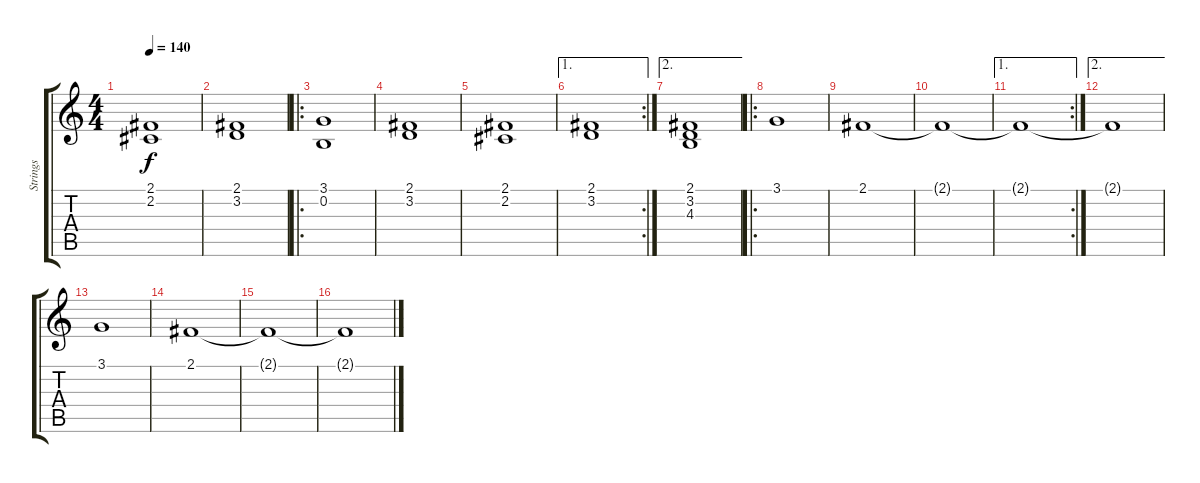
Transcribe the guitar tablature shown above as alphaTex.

\track ("Strings" "Strings") {instrument stringensemble1}
\staff {score tabs}
\tuning (E4 B3 G3 D3 A2 E2) {hide}
\ts (4 4)
\tempo 140
\clef g2
\ks c
(2.1 2.2).1{dy f} |
(2.1 3.2).1 |
\ro
(3.1 0.2).1 |
(2.1 3.2).1 |
(2.1 2.2).1 |
\ae 1
\rc 2
(2.1 3.2).1 |
\ae 2
(2.1 3.2 4.3).1 |
\ro
3.1.1 |
2.1.1 |
2.1{t}.1 |
\ae 1
\rc 2
2.1{t}.1 |
\ae 2
2.1{t}.1 |
3.1.1 |
2.1.1 |
2.1{t}.1 |
2.1{t}.1
